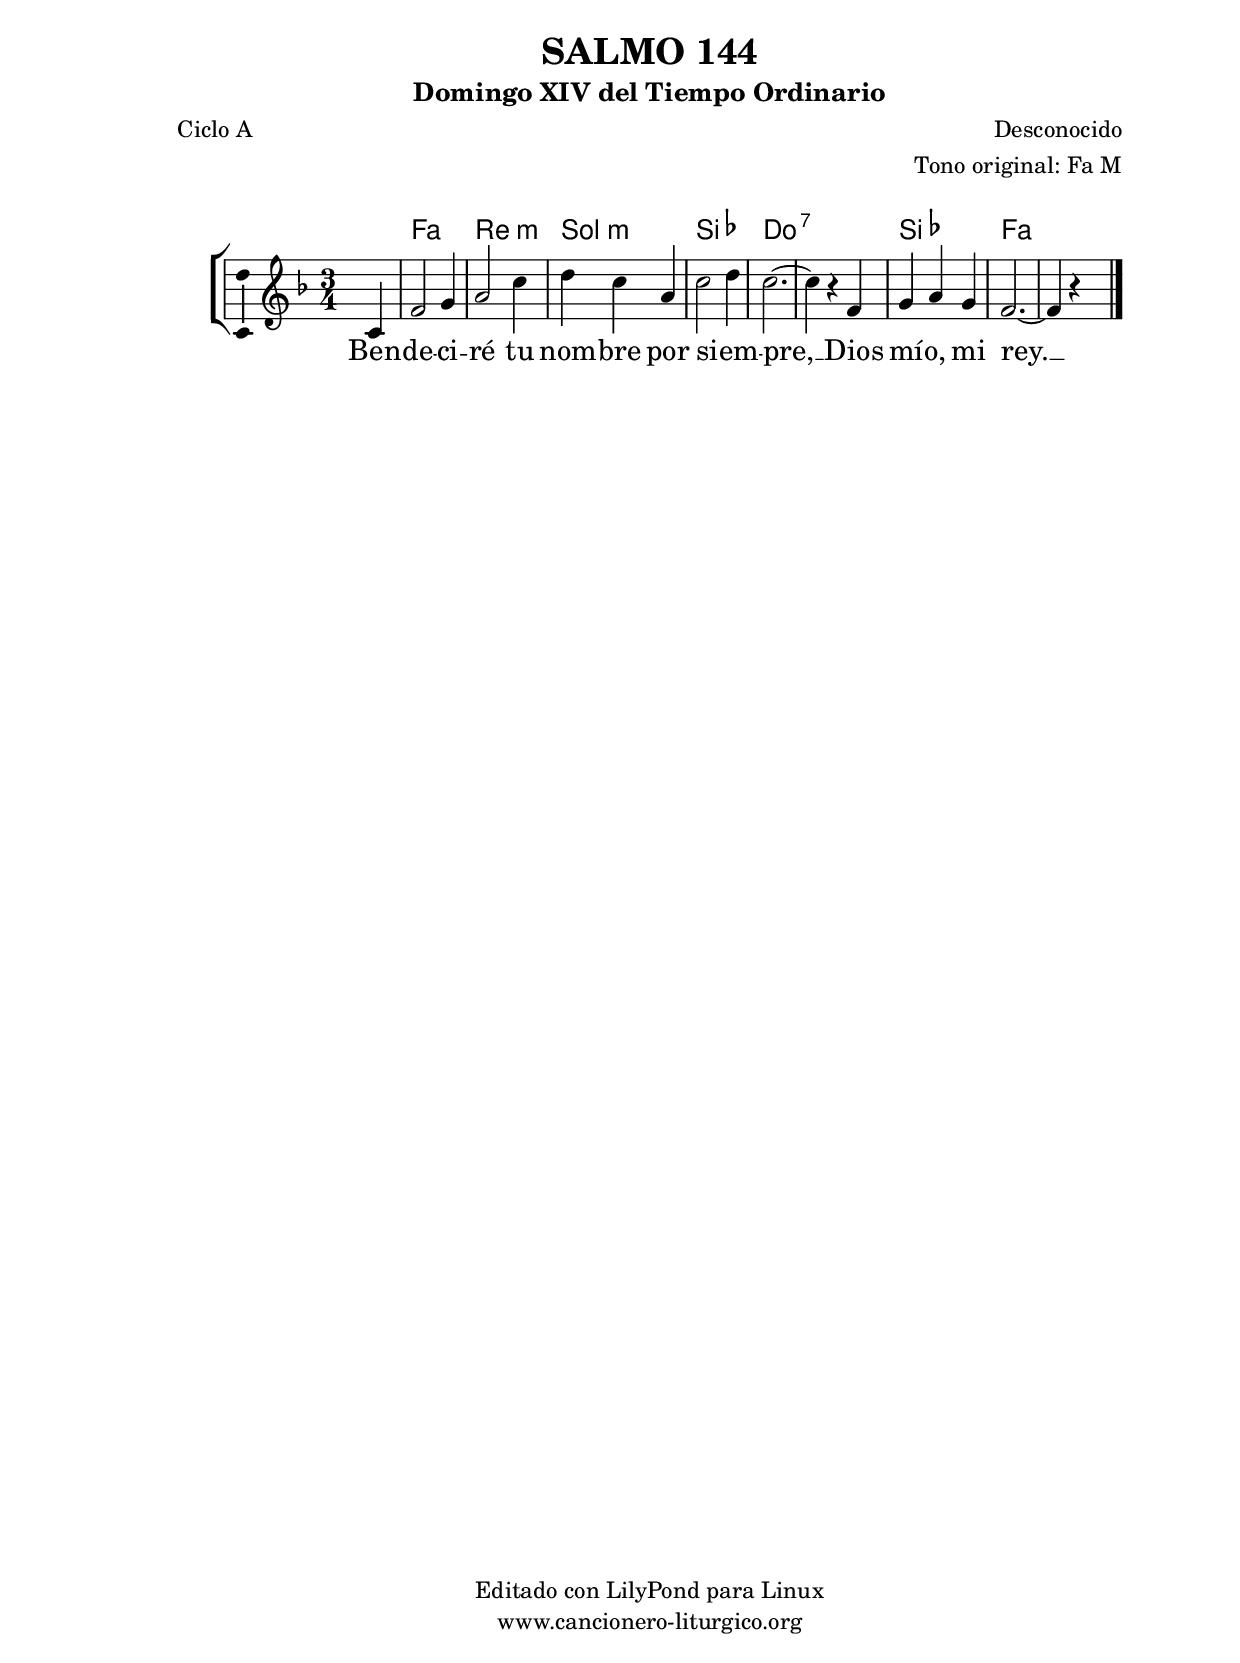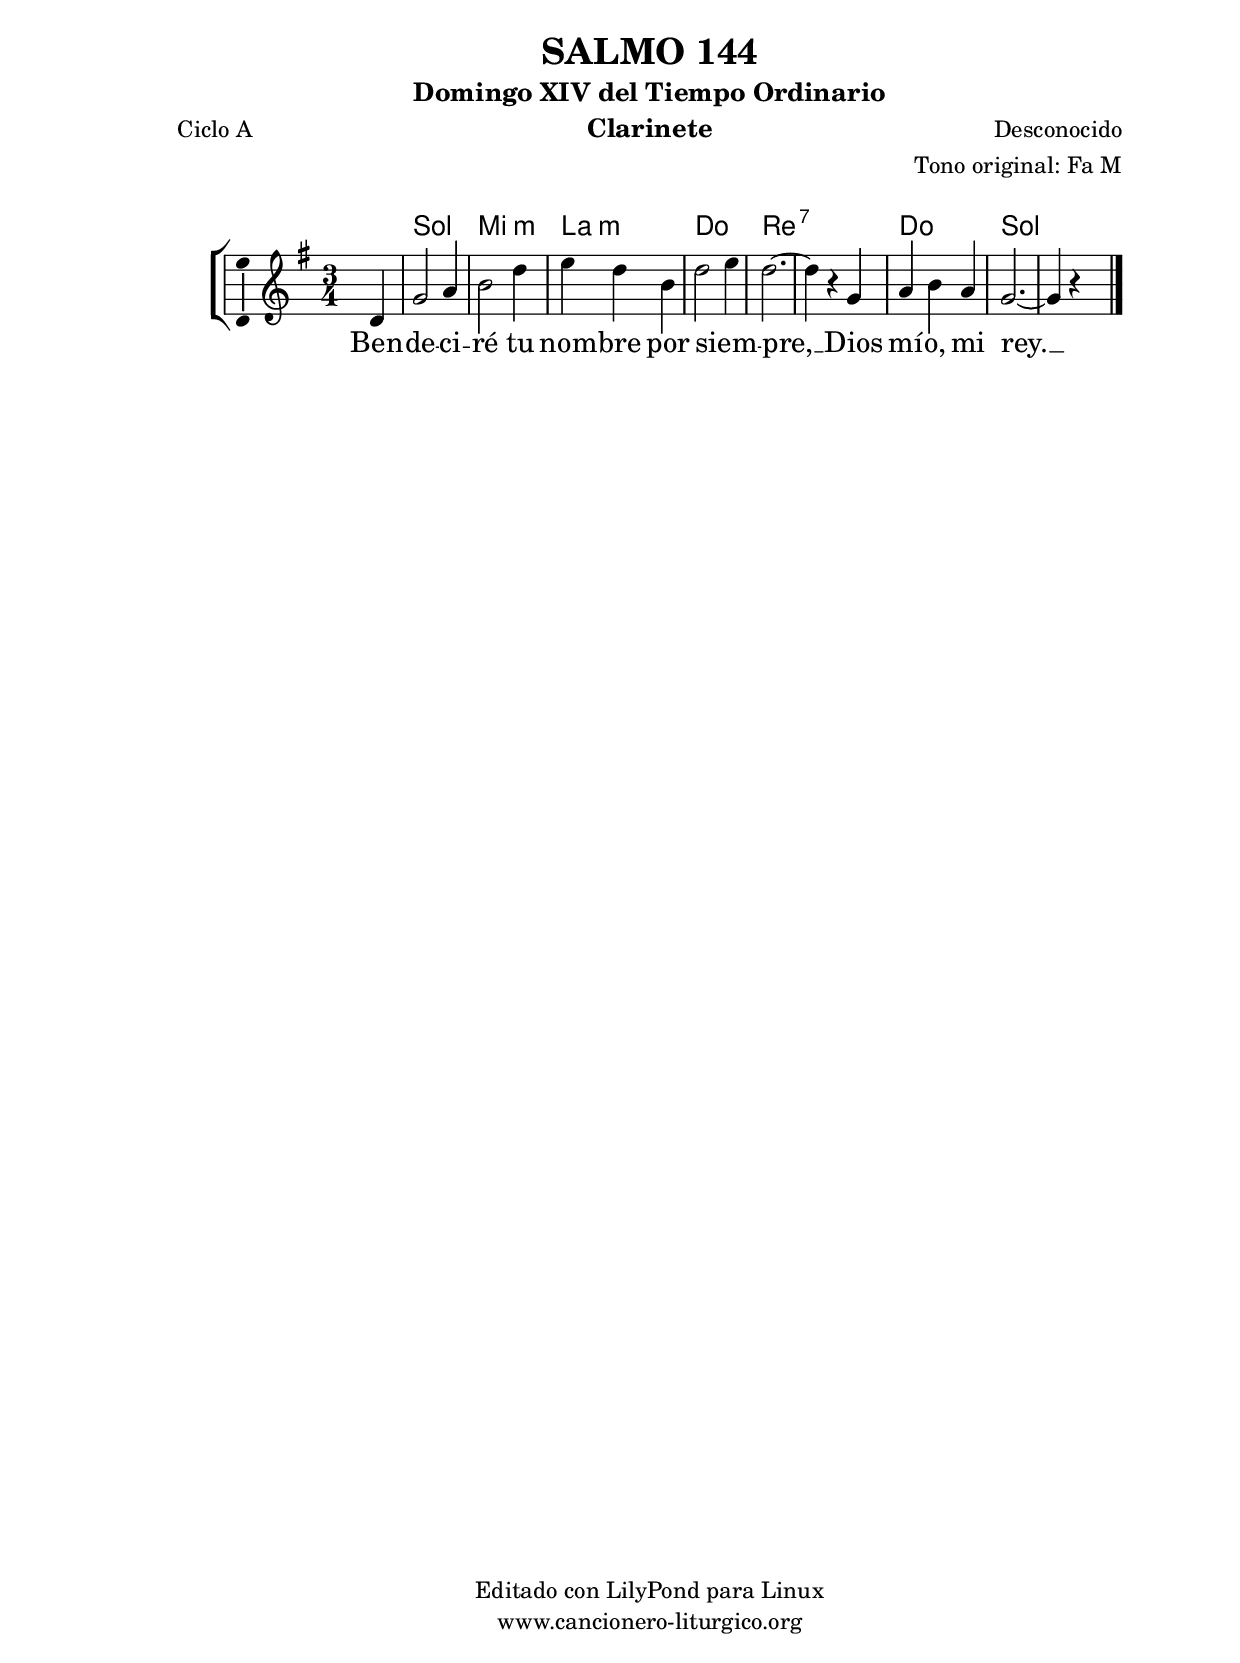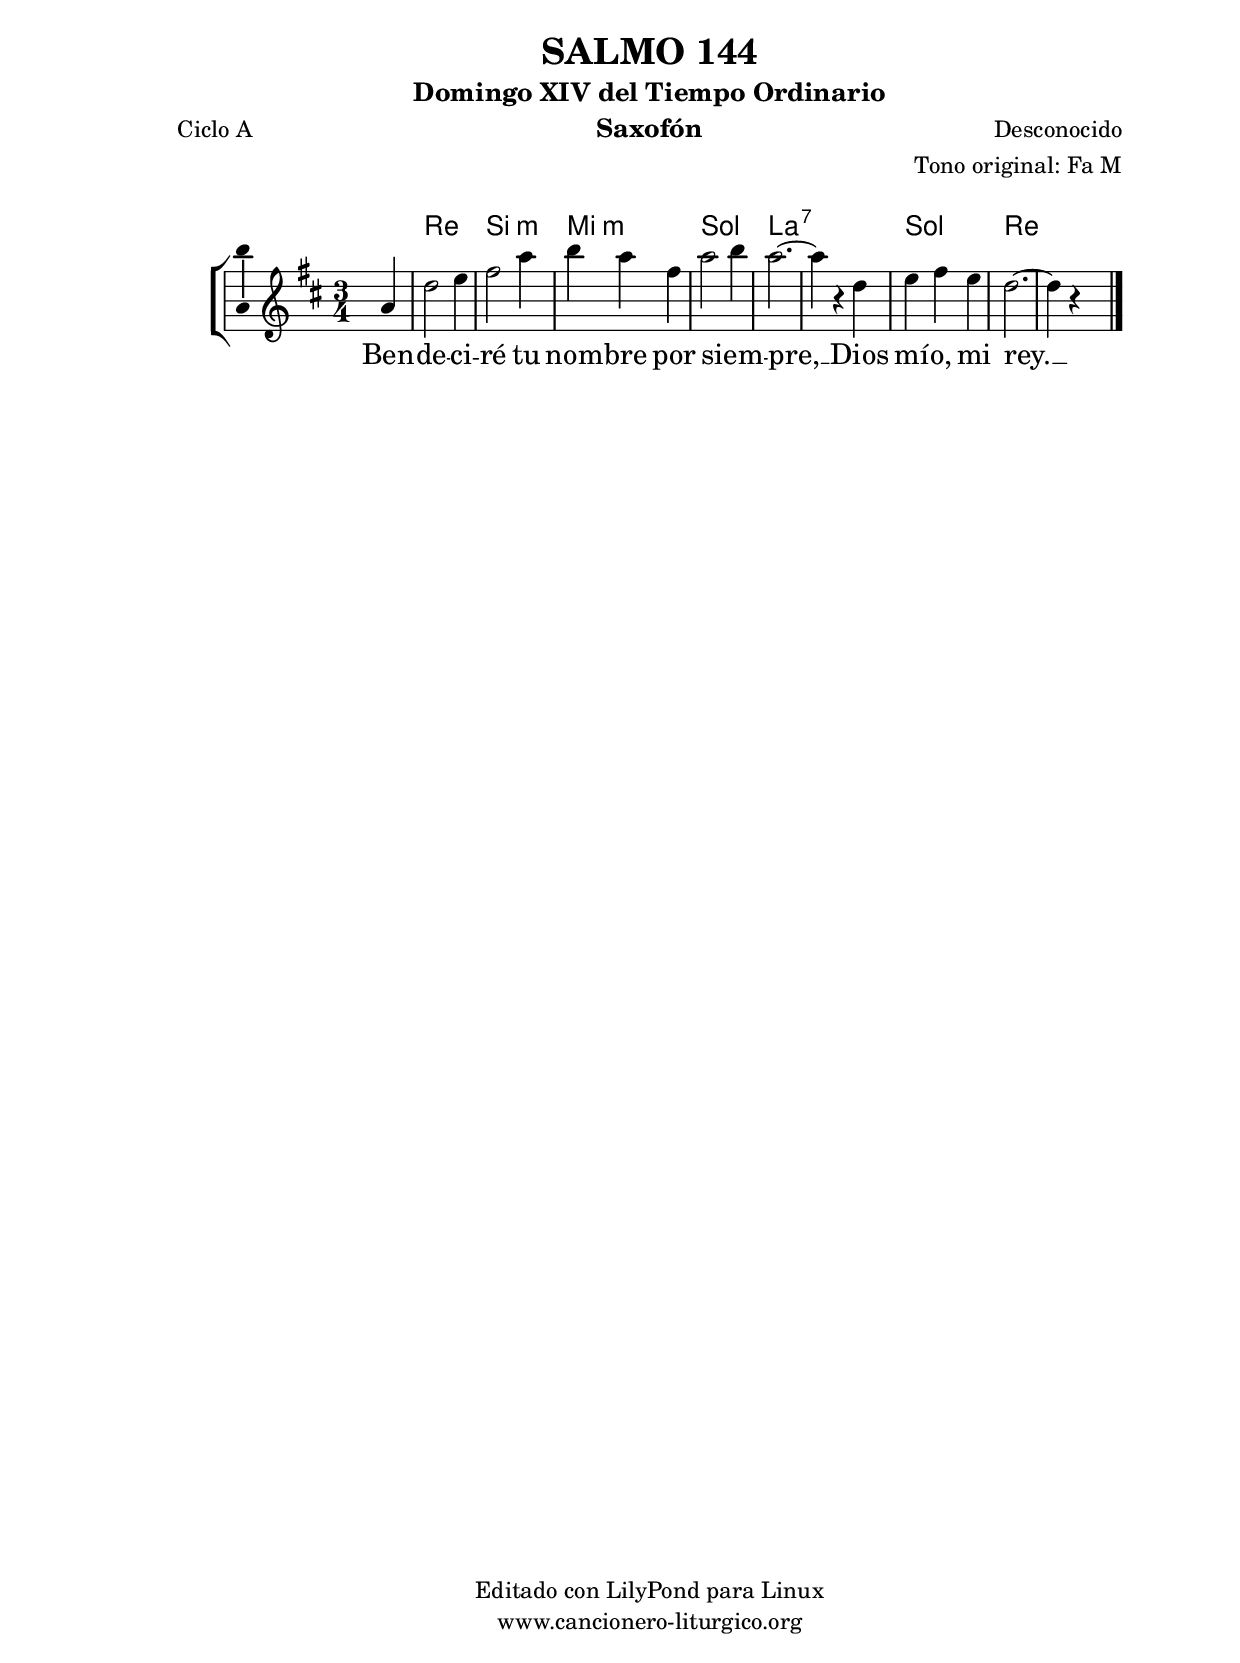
%
%para convertir .midi en .wav:
%timidity filename.midi -Ow -o finename.wav
%
%
%Para convertir de .wav a .mp3:
%lame -h -m j filename.wav
%
%
%para escuchar el midi:
%timidity nombrefichero.midi
%


%versión de lilypond para la que se ha escrito esta partitura:
\version "2.16.0"

	%Tamaño papel
	#(set-default-paper-size "a4")
	%Tamaño partitura
	#(set-global-staff-size 20)
	%No responde al pulsar sobre una nota
	#(ly:set-option 'point-and-click #f)

%parámetros del encabezamiento:
\header {
	title = "SALMO 144"
	subtitle = "Domingo XIV del Tiempo Ordinario"
	composer = "Desconocido"
	poet = "Ciclo A"
	meter = ""
	arranger = "Tono original: Fa M"
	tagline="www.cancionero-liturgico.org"
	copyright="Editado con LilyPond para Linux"
	tiempo = "Ordinario"
	usos = "Salmo"
	letra = "Bendeciré tu nombre por siempre, Dios mío, mi rey."
	}

%parámetros asociados al papel:
\paper  {
	oddHeaderMarkup = \markup {\fill-line { \on-the-fly #not-first-page \fromproperty #'header:title \on-the-fly #not-first-page \fromproperty #'header:composer }}
	evenHeaderMarkup = \markup {\fill-line { \fromproperty #'header:composer \fromproperty #'header:title }}
	#(set-paper-size "a4")
	print-page-number = ##f
	first-page-number = 1
	print-first-page-number = ##f
%	head-separation = 3.0 \cm
	top-margin = 2.0 \cm
	bottom-margin = 0.5\cm
%%%	bottom-margin = -1.0\cm
	left-margin = 3.0 \cm
	line-width = 16.0 \cm 
	indent = 8\mm
	interscoreline = 2.\mm
	between-system-space = 15\mm
%	para que las partituras no llenen la hoja:
	ragged-bottom = ##t
%	idem para la última hoja:
	ragged-last-bottom = ##f
%	para que las partituras llenen el ancho del papel:
	ragged-last = ##f
	after-title-space = 2.5 \cm
%page-count=1
%system-count=8

	%Flexible Vertical Spacing
%	markup-markup-spacing =
%	#'((basic-distance . 15) (minimum-distance . 15) (padding . 3))
	markup-system-spacing =
	#'((basic-distance . 15) (minimum-distance . 15) (padding . 3))
	system-system-spacing =
	#'((basic-distance . 15) (minimum-distance . 15) (padding . 3))
	score-system-spacing =
	#'((basic-distance . 15) (minimum-distance . 15) (padding . 5))
%	top-system-spacing = % header
%	#'((basic-distance . 8) (minimum-distance . 0) (padding . 3))
%	top-markup-spacing =
%	#'((basic-distance . 20) (minimum-distance . 20) (padding . 3))
	last-bottom-spacing = % footer
	#'((basic-distance . 5) (minimum-distance . 5) (padding . 3))
%	score-markup-spacing =
%	#'((basic-distance . 16) (minimum-distance . 13) (padding . 3))

	}


%parámetros que afectan a toda la partitura:
global =  {
	%clave de sol (G):
	\clef G
	%armadura:
%	\transpose f a
	\key f \major
	\tempo 4=130
	\set Score.tempoHideNote = ##t
	}


acordes = {
	\italianChords
	\chordmode {
%	\transpose f a
{

s2.
f2. d:m g:m bes c:7 s bes f s

	}
	}
}

melodia = 
%	\transpose f a
{
	\relative c'{

\time 3/4
s2 c4
f2 g4
a2 c4
d4 c a
c2 d4
c2.~
c4 r4 f,4
g4 a g
f2.~f4 r4 s4

	\bar "|."
	}
	}


texto = \lyricmode {
Ben -- de -- ci -- ré tu nom -- bre por siem -- _ pre, __
Dios mí -- o, mi rey. __
	}


acordesStaff = \context ChordNames = acordesStaff <<
	\set chordChanges = ##t
	\acordes
	>>


vozStaff = \context Voice = vozStaff
\with {\consists "Ambitus_engraver"}
<<
%	\set Staff.instrumentName = ""
%	\set Staff.shortInstrumentName = ""
%	\set Staff.midiInstrument = #"clarinet"
%	\set Staff.midiInstrument = #"cello"
%	\set Staff.midiInstrument = #"flute"
	\set Staff.midiInstrument = #"electric guitar (jazz)"
%	\set Staff.midiInstrument = #"english horn"
%	\set Staff.midiInstrument = #"violin"
%	\set Staff.midiInstrument = #"glockenspiel"
	\set Staff.midiMinimumVolume = #0.7
	\set Staff.midiMaximumVolume = #0.9
	\global
	\melodia
	>>


textoStaff = \context Lyrics = textoStaff <<
	\lyricsto vozStaff \texto
	>>

\book {
	\score {
		\context ChoirStaff {
			\override StaffGroup.SystemStartBracket #'collapse-height = #1
			\override Score.SystemStartBar #'collapse-height = #1
			<<
			\acordesStaff
			\vozStaff
			\textoStaff
			>>
			}
		\layout {
	    		\context {
				\Lyrics
				\override LyricText #'font-size = #2
				}
	   		 \context {
				\Score
				%fontSize = #3
				\override StaffSymbol #'staff-space = #(magstep +3)
				%\override Beam #'thickness = #0.55
				%\override SpacingSpanner #'spacing-increment = #1.0
				%\override Slur #'height-limit = #1.5
				}
			}
		}
	\score {
		\unfoldRepeats
		\context ChoirStaff {
			<<
			\acordesStaff
			\vozStaff
			>>
			}
		\midi {
	  		\context {
	  			\Score
				tempoWholesPerMinute = #(ly:make-moment 70 4)
				}
			}
		}
	}

%Partitura para clarinete
#(define output-suffix "C")
\book {
	\header{
		instrument = "Clarinete"
		}
	\score {
		\context ChoirStaff {
			\override StaffGroup.SystemStartBracket #'collapse-height = #1
			\override Score.SystemStartBar #'collapse-height = #1
\transpose c d
			<<
			\acordesStaff
			\vozStaff
			\textoStaff
			>>
			}
		\layout {
	    		\context {
				\Lyrics
				\override LyricText #'font-size = #2
				}
	   		 \context {
				\Score
				%fontSize = #3
				\override StaffSymbol #'staff-space = #(magstep +3)
				%\override Beam #'thickness = #0.55
				%\override SpacingSpanner #'spacing-increment = #1.0
				%\override Slur #'height-limit = #1.5
				}
			}
		}
	}

%Partitura para saxofón
#(define output-suffix "S")
\book {
	\header{
		instrument = "Saxofón"
		}
	\score {
		\context ChoirStaff {
			\override StaffGroup.SystemStartBracket #'collapse-height = #1
			\override Score.SystemStartBar #'collapse-height = #1
\transpose c a
			<<
			\acordesStaff
			\vozStaff
			\textoStaff
			>>
			}
		\layout {
	    		\context {
				\Lyrics
				\override LyricText #'font-size = #2
				}
	   		 \context {
				\Score
				%fontSize = #3
				\override StaffSymbol #'staff-space = #(magstep +3)
				%\override Beam #'thickness = #0.55
				%\override SpacingSpanner #'spacing-increment = #1.0
				%\override Slur #'height-limit = #1.5
				}
			}
		}
	}

